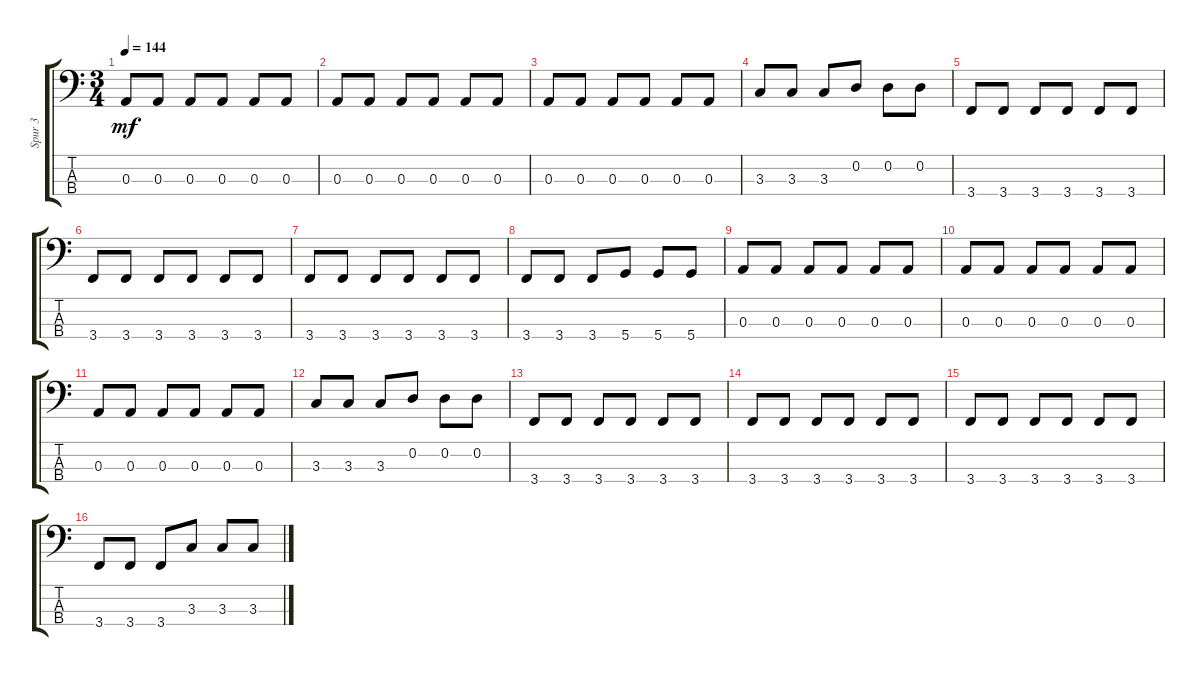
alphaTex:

\track ("Spur 3" "Spur 3") {instrument electricbassfinger}
\staff {score tabs}
\tuning (G2 D2 A1 D1) {hide}
\ts (3 4)
\tempo 144
\clef f4
\ks c
0.3.8{dy mf} 0.3.8 0.3.8 0.3.8 0.3.8 0.3.8 |
0.3.8 0.3.8 0.3.8 0.3.8 0.3.8 0.3.8 |
0.3.8 0.3.8 0.3.8 0.3.8 0.3.8 0.3.8 |
3.3.8 3.3.8 3.3.8 0.2.8 0.2.8 0.2.8 |
3.4.8 3.4.8 3.4.8 3.4.8 3.4.8 3.4.8 |
3.4.8 3.4.8 3.4.8 3.4.8 3.4.8 3.4.8 |
3.4.8 3.4.8 3.4.8 3.4.8 3.4.8 3.4.8 |
3.4.8 3.4.8 3.4.8 5.4.8 5.4.8 5.4.8 |
0.3.8 0.3.8 0.3.8 0.3.8 0.3.8 0.3.8 |
0.3.8 0.3.8 0.3.8 0.3.8 0.3.8 0.3.8 |
0.3.8 0.3.8 0.3.8 0.3.8 0.3.8 0.3.8 |
3.3.8 3.3.8 3.3.8 0.2.8 0.2.8 0.2.8 |
3.4.8 3.4.8 3.4.8 3.4.8 3.4.8 3.4.8 |
3.4.8 3.4.8 3.4.8 3.4.8 3.4.8 3.4.8 |
3.4.8 3.4.8 3.4.8 3.4.8 3.4.8 3.4.8 |
3.4.8 3.4.8 3.4.8 3.3.8 3.3.8 3.3.8
